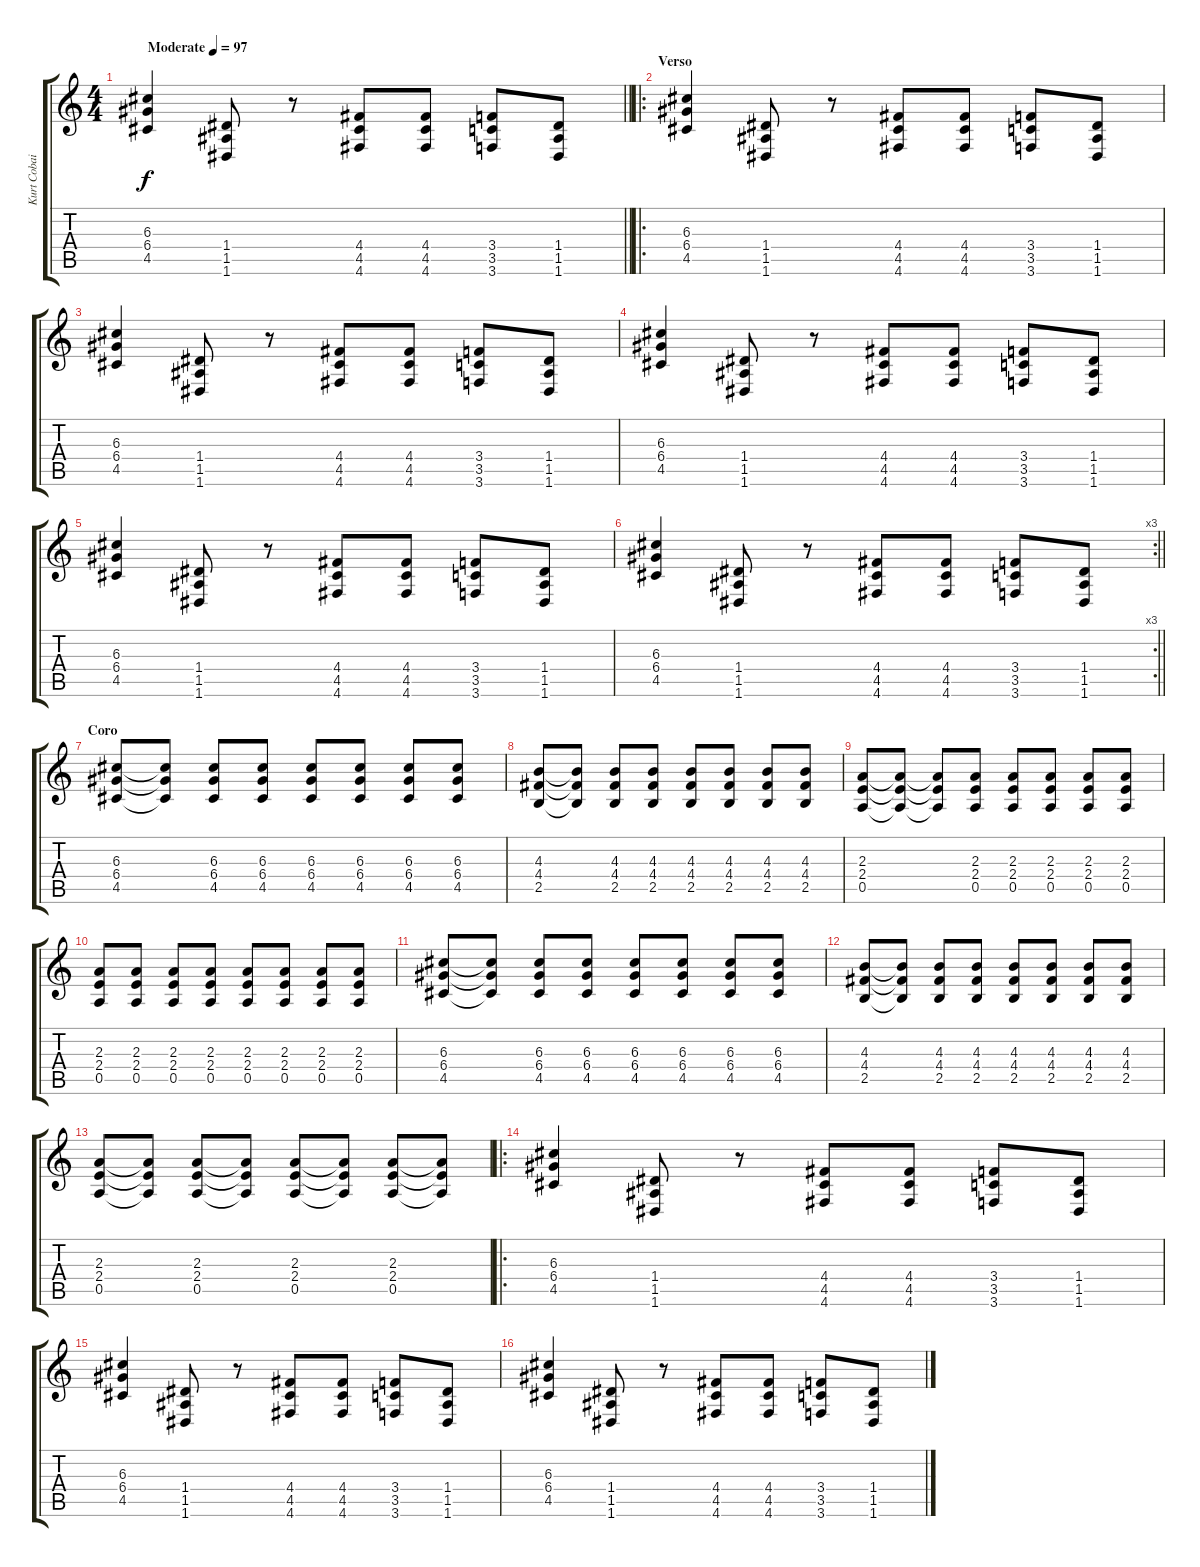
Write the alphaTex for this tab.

\track ("Kurt Cobain" "Kurt Cobai") {instrument distortionguitar}
\staff {score tabs}
\tuning (E4 B3 G3 D3 A2 D2) {hide}
\ts (4 4)
\tempo (97 "Moderate")
\clef g2
\barLineRight lightlight
\ks c
(6.3 6.4 4.5).4{dy f instrument distortionguitar} (1.4 1.5 1.6).8 r.8 (4.4 4.5 4.6).8 (4.4 4.5 4.6).8 (3.4 3.5 3.6).8 (1.4 1.5 1.6).8 |
\ro
\section ("" "Verso")
(6.3 6.4 4.5).4 (1.4 1.5 1.6).8 r.8 (4.4 4.5 4.6).8 (4.4 4.5 4.6).8 (3.4 3.5 3.6).8 (1.4 1.5 1.6).8 |
(6.3 6.4 4.5).4 (1.4 1.5 1.6).8 r.8 (4.4 4.5 4.6).8 (4.4 4.5 4.6).8 (3.4 3.5 3.6).8 (1.4 1.5 1.6).8 |
(6.3 6.4 4.5).4 (1.4 1.5 1.6).8 r.8 (4.4 4.5 4.6).8 (4.4 4.5 4.6).8 (3.4 3.5 3.6).8 (1.4 1.5 1.6).8 |
(6.3 6.4 4.5).4 (1.4 1.5 1.6).8 r.8 (4.4 4.5 4.6).8 (4.4 4.5 4.6).8 (3.4 3.5 3.6).8 (1.4 1.5 1.6).8 |
\rc 3
\barLineRight lightlight
(6.3 6.4 4.5).4 (1.4 1.5 1.6).8 r.8 (4.4 4.5 4.6).8 (4.4 4.5 4.6).8 (3.4 3.5 3.6).8 (1.4 1.5 1.6).8 |
\section ("" "Coro")
(6.3 6.4 4.5).8 (6.3{t} 6.4{t} 4.5{t}).8 (6.3 6.4 4.5).8 (6.3 6.4 4.5).8 (6.3 6.4 4.5).8 (6.3 6.4 4.5).8 (6.3 6.4 4.5).8 (6.3 6.4 4.5).8 |
(4.3 4.4 2.5).8 (4.3{t} 4.4{t} 2.5{t}).8 (4.3 4.4 2.5).8 (4.3 4.4 2.5).8 (4.3 4.4 2.5).8 (4.3 4.4 2.5).8 (4.3 4.4 2.5).8 (4.3 4.4 2.5).8 |
(2.3 2.4 0.5).8 (2.3{t} 2.4{t} 0.5{t}).8 (2.3{t} 2.4{t} 0.5{t}).8 (2.3 2.4 0.5).8 (2.3 2.4 0.5).8 (2.3 2.4 0.5).8 (2.3 2.4 0.5).8 (2.3 2.4 0.5).8 |
(2.3 2.4 0.5).8 (2.3 2.4 0.5).8 (2.3 2.4 0.5).8 (2.3 2.4 0.5).8 (2.3 2.4 0.5).8 (2.3 2.4 0.5).8 (2.3 2.4 0.5).8 (2.3 2.4 0.5).8 |
(6.3 6.4 4.5).8 (6.3{t} 6.4{t} 4.5{t}).8 (6.3 6.4 4.5).8 (6.3 6.4 4.5).8 (6.3 6.4 4.5).8 (6.3 6.4 4.5).8 (6.3 6.4 4.5).8 (6.3 6.4 4.5).8 |
(4.3 4.4 2.5).8 (4.3{t} 4.4{t} 2.5{t}).8 (4.3 4.4 2.5).8 (4.3 4.4 2.5).8 (4.3 4.4 2.5).8 (4.3 4.4 2.5).8 (4.3 4.4 2.5).8 (4.3 4.4 2.5).8 |
(2.3 2.4 0.5).8 (2.3{t} 2.4{t} 0.5{t}).8 (2.3 2.4 0.5).8 (2.3{t} 2.4{t} 0.5{t}).8 (2.3 2.4 0.5).8 (2.3{t} 2.4{t} 0.5{t}).8 (2.3 2.4 0.5).8 (2.3{t} 2.4{t} 0.5{t}).8 |
\ro
(6.3 6.4 4.5).4 (1.4 1.5 1.6).8 r.8 (4.4 4.5 4.6).8 (4.4 4.5 4.6).8 (3.4 3.5 3.6).8 (1.4 1.5 1.6).8 |
(6.3 6.4 4.5).4 (1.4 1.5 1.6).8 r.8 (4.4 4.5 4.6).8 (4.4 4.5 4.6).8 (3.4 3.5 3.6).8 (1.4 1.5 1.6).8 |
(6.3 6.4 4.5).4 (1.4 1.5 1.6).8 r.8 (4.4 4.5 4.6).8 (4.4 4.5 4.6).8 (3.4 3.5 3.6).8 (1.4 1.5 1.6).8
